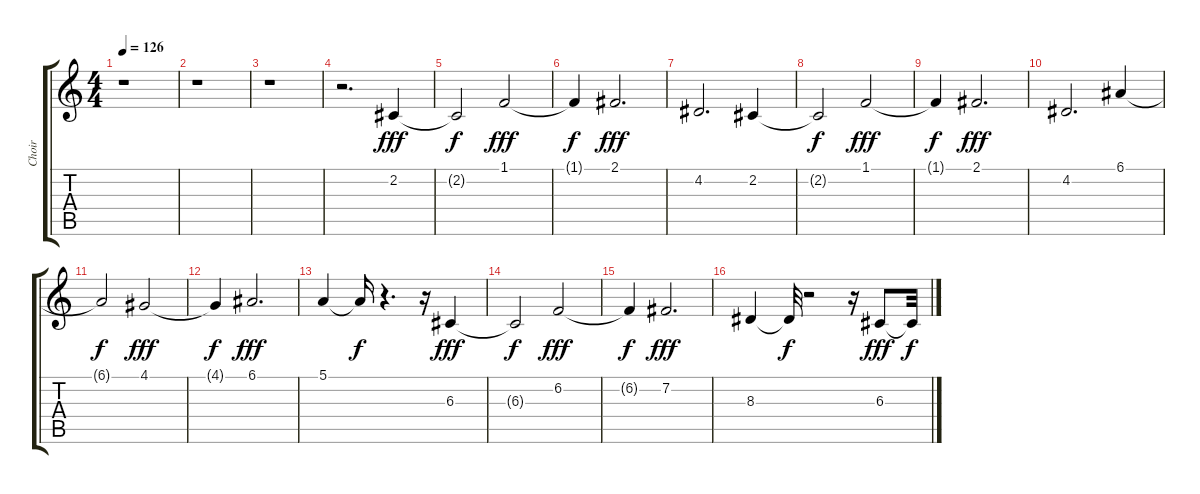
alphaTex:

\track ("Choir" "Choir") {instrument choiraahs}
\staff {score tabs}
\tuning (E4 B3 G3 D3 A2 E2) {hide}
\ts (4 4)
\tempo 126
\clef g2
\ks c
r.1{dy fff} |
r.1 |
r.1 |
r.2{d} 2.2.4 |
2.2{t}.2{dy f} 1.1.2{dy fff} |
1.1{t}.4{dy f} 2.1.2{d dy fff} |
4.2.2{d} 2.2.4 |
2.2{t}.2{dy f} 1.1.2{dy fff} |
1.1{t}.4{dy f} 2.1.2{d dy fff} |
4.2.2{d} 6.1.4 |
6.1{t}.2{dy f} 4.1.2{dy fff} |
4.1{t}.4{dy f} 6.1.2{d dy fff} |
5.1.4 5.1{t}.16{dy f} r.4{d} r.16 6.3.4{dy fff} |
6.3{t}.2{dy f} 6.2.2{dy fff} |
6.2{t}.4{dy f} 7.2.2{d dy fff} |
8.3.4 8.3{t}.32{dy f} r.2 r.16 6.3.8{dy fff} 6.3{t}.32{dy f}
